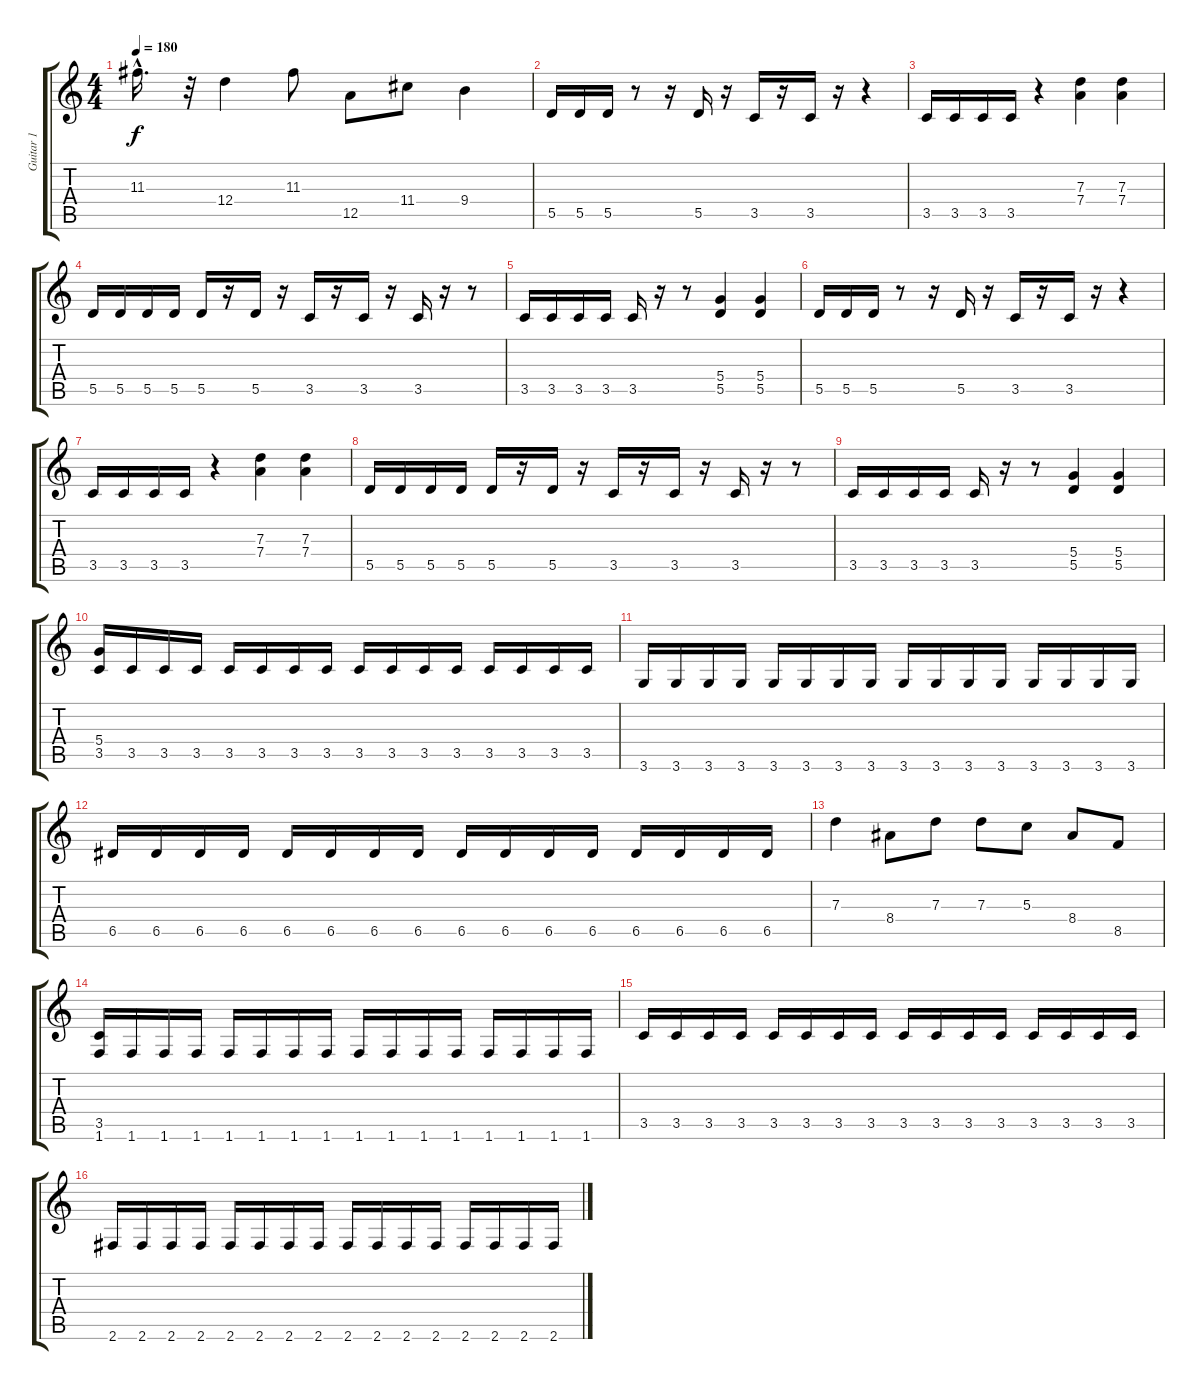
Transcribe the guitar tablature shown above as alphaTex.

\track ("Guitar 1" "Guitar 1") {instrument distortionguitar}
\staff {score tabs}
\tuning (E4 B3 G3 D3 A2 E2) {hide}
\ts (4 4)
\tempo 180
\clef g2
\ks c
11.3{hac}.16{d dy f} r.32 12.4.4 11.3.8 12.5.8 11.4.8 9.4.4 |
5.5.16 5.5.16 5.5.16 r.8 r.16 5.5.16 r.16 3.5.16 r.16 3.5.16 r.16 r.4 |
3.5.16 3.5.16 3.5.16 3.5.16 r.4 (7.3 7.4).4 (7.3 7.4).4 |
5.5.16 5.5.16 5.5.16 5.5.16 5.5.16 r.16 5.5.16 r.16 3.5.16 r.16 3.5.16 r.16 3.5.16 r.16 r.8 |
3.5.16 3.5.16 3.5.16 3.5.16 3.5.16 r.16 r.8 (5.4 5.5).4 (5.4 5.5).4 |
5.5.16 5.5.16 5.5.16 r.8 r.16 5.5.16 r.16 3.5.16 r.16 3.5.16 r.16 r.4 |
3.5.16 3.5.16 3.5.16 3.5.16 r.4 (7.3 7.4).4 (7.3 7.4).4 |
5.5.16 5.5.16 5.5.16 5.5.16 5.5.16 r.16 5.5.16 r.16 3.5.16 r.16 3.5.16 r.16 3.5.16 r.16 r.8 |
3.5.16 3.5.16 3.5.16 3.5.16 3.5.16 r.16 r.8 (5.4 5.5).4 (5.4 5.5).4 |
(5.4 3.5).16{volume 13} 3.5.16 3.5.16 3.5.16 3.5.16 3.5.16 3.5.16 3.5.16 3.5.16 3.5.16 3.5.16 3.5.16 3.5.16 3.5.16 3.5.16 3.5.16 |
3.6.16 3.6.16 3.6.16 3.6.16 3.6.16 3.6.16 3.6.16 3.6.16 3.6.16 3.6.16 3.6.16 3.6.16 3.6.16 3.6.16 3.6.16 3.6.16 |
6.5.16 6.5.16 6.5.16 6.5.16 6.5.16 6.5.16 6.5.16 6.5.16 6.5.16 6.5.16 6.5.16 6.5.16 6.5.16 6.5.16 6.5.16 6.5.16 |
7.3.4 8.4.8 7.3.8 7.3.8 5.3.8 8.4.8 8.5.8 |
(3.5 1.6).16 1.6.16 1.6.16 1.6.16 1.6.16 1.6.16 1.6.16 1.6.16 1.6.16 1.6.16 1.6.16 1.6.16 1.6.16 1.6.16 1.6.16 1.6.16 |
3.5.16 3.5.16 3.5.16 3.5.16 3.5.16 3.5.16 3.5.16 3.5.16 3.5.16 3.5.16 3.5.16 3.5.16 3.5.16 3.5.16 3.5.16 3.5.16 |
2.6.16 2.6.16 2.6.16 2.6.16 2.6.16 2.6.16 2.6.16 2.6.16 2.6.16 2.6.16 2.6.16 2.6.16 2.6.16 2.6.16 2.6.16 2.6.16
